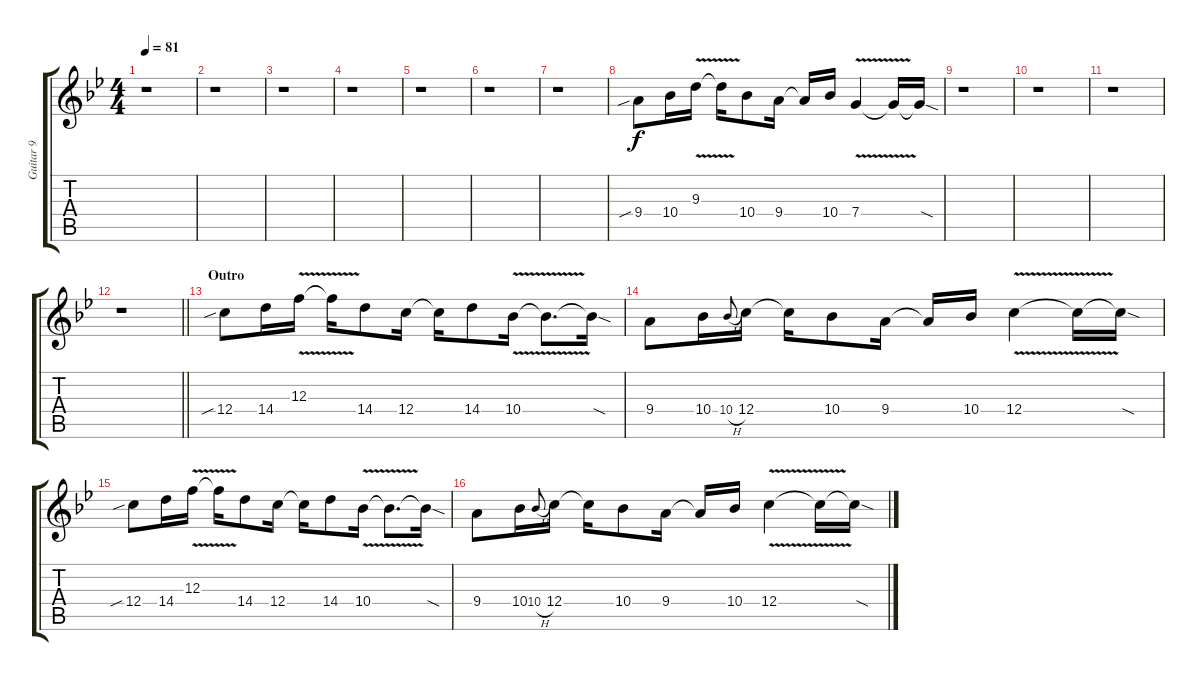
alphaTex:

\track ("Guitar 9" "Guitar 9") {instrument distortionguitar}
\staff {score tabs}
\tuning (D4 A3 F3 C3 G2 C2) {hide}
\ts (4 4)
\tempo 81
\clef g2
\ks gminor
r.1{dy f} |
r.1 |
r.1 |
r.1 |
r.1 |
r.1 |
r.1 |
9.4{sib}.8 10.4.16 9.3{v}.16 9.3{t}.16 10.4.8 9.4.16 9.4{t}.16 10.4.16 7.4{v}.4 7.4{t}.16 7.4{sod t}.16 |
r.1 |
r.1 |
r.1 |
\barLineRight lightlight
r.1 |
\section ("" "Outro")
12.4{sib}.8 14.4.16 12.3{v}.16 12.3{t}.16 14.4.8 12.4.16 12.4{t}.16 14.4.8 10.4{v}.16 10.4{t}.8{d} 10.4{sod t}.16 |
9.4.8 10.4.16 10.4{h}.8{gr onbeat} 12.4.16 12.4{t}.16 10.4.8 9.4.16 9.4{t}.16 10.4.16 12.4{v}.4 12.4{t}.16 12.4{sod t}.16 |
12.4{sib}.8 14.4.16 12.3{v}.16 12.3{t}.16 14.4.8 12.4.16 12.4{t}.16 14.4.8 10.4{v}.16 10.4{t}.8{d} 10.4{sod t}.16 |
9.4.8 10.4.16 10.4{h}.8{gr onbeat} 12.4.16 12.4{t}.16 10.4.8 9.4.16 9.4{t}.16 10.4.16 12.4{v}.4 12.4{t}.16 12.4{sod t}.16
